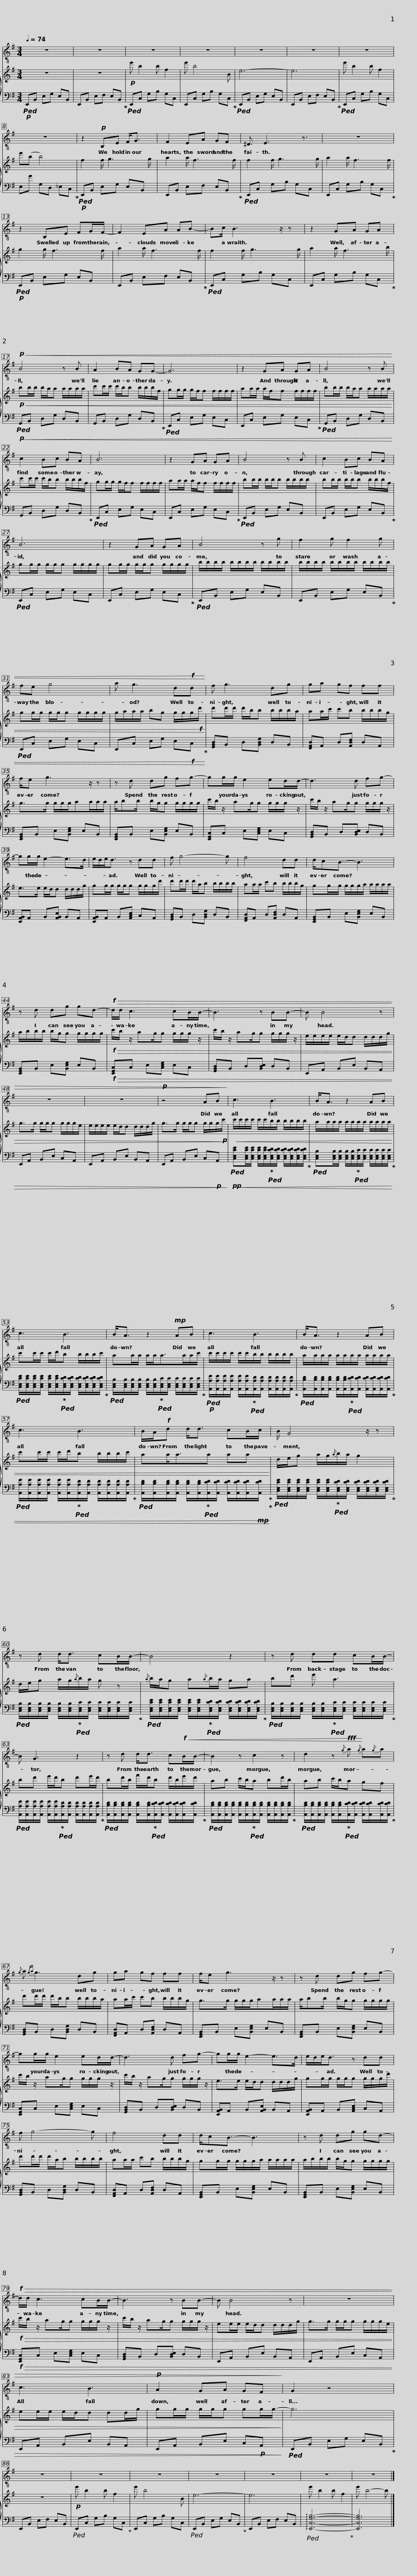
X:1
%%score 1 { 2 | 3 }
L:1/8
Q:1/4=74
M:3/4
I:linebreak $
K:G
V:1 treble-8
V:2 treble
V:3 bass
V:1
 z6 | z6 | z6 | z6 | z6 | %5
 z6 | z6 |$ z6 | z2!p! B,E F<G | F2 EA GF | %10
 ^D3/2 E3 z3/2 |$ z6 | z2 B,E FG/F/- | F2 EA AB- | Bc/ B3 z/ z |$ %15
 z2 GA GA |!p!!<(! B4 z B | A2 BA GG- | G6 |$ z2 GA GA | %20
 B4 z B | c2 Bc BA |$ B6 | z2 GA GA | B4 z B |$ %25
 c2 Bc BA | B6 | z2 GA GA |$ B4 z g | f2 g f2 g | %30
 fe g4 |$ a g3 d!f!d!<)! |$ f g3 dg | ga gf ff | f/e g3 z/ z |$ %35
 z d dg fg- | gg/g/ e2 ed/d/- | d3 d fg- |$ gg/g/ e2- e>d | e/d/e<d z dd | %40
 f g4- g |$ f4 dd | d/cB3/2- B3 | z d dg gd- |$!f!!>(! d/d/ c3 cB/B/- | %45
 B3 z BB- | B B4 z | z6 |$ z6 |!p! z4 AB!>)! | %50
 c3 B3 |$ B<A z2 AB | c3 B3 |$ B<A z2!mp! AB | c3 B3 |$ %55
 B<A z2 AB | c3 B3 |$ B/A/!f!d d<d cB/c/ | B/ G4 z/ z |$ z d d<d cB/B/- | %60
 B4 z2 |$ z d dd cB/B/- | B G3 z2 |$ z d d<d c!f!!<(!B/B/- | B2 z c2 z |$ %65
 d2 z!fff!{/g} a!<)!{/g} a{/g}a |{/g} a{/ga} g3 dg |$ ga gf ff | f/e g3 z/ z | z d dg fg- |$ %70
 gg/g/ e2 ed/d/- | d3 d fg- | gg/g/ e2- e>d |$ e/d/e<d z dd | f g4- g | %75
 f4 dd |$ d/cB3/2- B3 | z d dg gd- |!f!!>(! d/d/ c3 cB/B/- |$ B3 z BB- | %80
 B B4 z | z6 | c3 B3 |$!p! A2 GA GF!>)! | G2 z4 | %85
 z6 | z6 | z6 | z6 |$ z6 | %90
 z6 | z6 |] %92
V:2
 z6 | z6 |!p! e' b2 b f2 | e' b4 B | e6- | %5
 e6 | e' b2 b f2 |$ e'(b b4) | f2 f/ g3 g/ | a2 a/ f3 f/ | %10
 f2 f/ g3 g/ |$ a2 a/ f3 f/ | g2 g/ f3 f/ | a2 a/ f3 f/ | f2 f/ g3 g/ |$ %15
 a2 a/ f3 b/ |!p!!<(! bb/b/ b/a/a a/a/a/a/ | c'c'/c'/ c'/b/b b/b/b/f/ | gg/g/ g/f/f f/f/f/f/ |$ aa/a/ a/f/f f/f/f/f/ | %20
 bb/b/ b/a/a a/a/a/a/ | c'c'/c'/ c'/b/b b/b/b/f/ |$ gg/g/ g/f/f f/f/f/f/ | aa/a/ a/f/f f/f/f/f/ | bb/b/ b/b/b b/b/b/b/ |$ %25
 bb/b/ b/b/b b/b/b/f/ | gg/g/ g/g/g g/g/g/g/ | gg/g/ g/g/g g/g/g/g/ |$ b/b/b/b/ b/b/b/b/ b/b/b/b/ | b/b/b/b/ b/b/b/b/ b/b/b/b/ | %30
 gg/g/ g/g/g g/g/g/g/ |$ g/a/a/a/ bg g/g/g/!f!d'/!<)! |$ d'd'/d'/ d'/b/b b/b/b/a/ | aa/c'/ c'b b/b/b/g/ | g>g g/g/g/aa/a/a/ |$ %35
 a/bb/ b/g/g g/g/g/g/ | c'/b/ z/ ag/g g/g/g/ z/ | c'/b/ z/ ag/g g/g/g/ z/ |$ e>e e/d/d d/d/d/g/ | gg/g/ g/g/g g/g/g/d'/ | %40
 d'd'/d'/ d'/a/b b/b/b/b/ |$ aa/a/ c'b b/b/b/g/ | gg/g/ g/g/g/a/ a/a/a/a/ | a/b/b/b/ b/g/g g/g/g/g/ |$!f!!>(! c'/b/ z/ ag/g g/g/g/ z/ | %45
 c'/b/ z/ ag/g g/g/g/ z/ | e/e/e/e/ e/d/d d/d/d/g/ | g>g g/g/g g/g/g/e/ |$ e/e/e/e/ e/d/d d/d/d/g/ | g>g g/g/g g/g/g/!p!c'/!>)! | %50
!<(! c'/c'/c'/c'/ c'/c'/b/b/ b/b/b/b/ |$ a/a/a/a/ a/a/a/a/ a/a/a/a/ | c'c'/c'/ c'/d'/b b/b/b/c'/ |$ aa/a/ a/a<aa/a/c'/ | c'/c'/c'/c'/ c'/c'/b/b/ b/b/b/b/ |$ %55
 a/a/a/a/ a/a/a/a/ a/a/a/a/ | c'c'/c'/ c'/d'/b b/b/b/c'/ |$ aa<aa aa!<)! | d/e/g a/g/{/a}b/a/ g2 |$ d/e/g a/g/{/a}b/a/ g z | %60
{/a} b/a/g a{/a}b/a/ ga |$ bd' e' a3 | bd' e'/d'/b d'e'/d'/ |$ bd'/b/ f'/d'/b d'/b/e'/d'/ | ab c'/b/a bd'/b/ |$ %65
 ab c'/b/a gf | d'd'/d'/ d'/b/b b/b/b/a/ |$ aa/c'/ c'b b/b/b/g/ | g>g g/g/g/aa/a/a/ | a/bb/ b/g/g g/g/g/g/ |$ %70
 c'/b/ z/ ag/g g/g/g/ z/ | c'/b/ z/ ag/g g/g/g/ z/ | e>e e/d/d d/d/d/g/ |$ gg/g/ g/g/g g/g/g/d'/ | d'd'/d'/ d'/a/b b/b/b/b/ | %75
 aa/a/ c'b b/b/b/g/ |$ gg/g/ g/g/g/a/ a/a/a/a/ | a/b/b/b/ b/g/g g/g/g/g/ |!f!!>(! c'/b/ z/ ag/g g/g/g/ z/ |$ c'/b/ z/ ag/g g/g/g/ z/ | %80
 ee/e/ e/d/d d/d/d/g/ | g>g g/g/g g/g/g/e/ | ee/e/ e/d/d dd/g/ |$ gg/g/ g/g/g gg/g/-!>)! | g6 | %85
 z6 |!p! e' b2 b f2 | e' b4 B | e6- |$ e6 | %90
 e' b2 b f2 | e' b4- b |] %92
V:3
!p!!ped! E,,B,, E,G, E,B,, | E,,B,, E,F, E,B,,!ped-up! |!ped! E,,C, G,B, G,C, | E,,C, G,B, G,C,!ped-up! |!ped! E,,B,, E,G, E,B,, | %5
 E,,B,, E,F, E,B,,!ped-up! |!ped! E,,C, G,B, G,C, |$ E,G G,D, _E,C,!ped-up! |!p!!ped! E,,B,, E,G, E,B,, | E,,B,, E,F, E,B,,!ped-up! | %10
!ped! E,,C, G,B, G,C, |$ E,,C, G,B, G,C,!ped-up! |!p!!ped! E,,B,, E,G, E,B,, | E,,B,, E,F, E,B,,!ped-up! |!ped! E,,C, G,B, G,C, |$ %15
 E,,C, G,B, G,C,!ped-up! |!p!!ped!!<(! G,,B,, D,G, D,B,, | G,,B,, D,G, D,B,,!ped-up! |!ped! E,,C, E,G, E,C, |$ E,,C, E,G, E,C,!ped-up! | %20
!ped! G,,B,, D,G, D,B,, | G,,B,, D,G, D,B,,!ped-up! |$!ped! E,,C, E,G, E,C, | E,,C, E,G, E,C,!ped-up! |!ped! E,,B,, E,G, E,B,, |$ %25
 E,,B,, E,G, E,B,,!ped-up! |!ped! E,,C, E,G, E,C, | E,,C, E,G, E,C,!ped-up! |$!ped! E,,B,, E,G, E,B,, | E,,B,, E,G, E,B,,!ped-up! | %30
!ped! E,,C, E,G, E,C, |$ E,,C, E,G, E,!f!C,!<)!!ped-up! |$ [G,,B,,D,]B,, D,[B,,D,G,] D,B,, | [F,,A,,D,]A,, D,[A,,D,F,] D,A,, | [E,,G,,B,,]B,, E,[B,,E,G,] E,B,, |$ %35
 [E,,G,,B,,]B,, E,[B,,E,G,] E,B,, | [E,,G,,C,]C, E,[C,E,G,] E,C, | [G,,B,,D,]B,, D,[B,,D,E,] D,B,, |$ [E,,A,,B,,]A,, B,,[A,,B,,E,] B,,A,, | [E,,A,,B,,]A,, B,,[A,,C,E,] C,A,, | %40
 [G,,B,,D,]B,, D,[B,,D,G,] D,B,, |$ [F,,A,,D,]A,, D,[A,,D,F,] D,A,, | [E,,G,,B,,]B,, E,[B,,E,G,] E,B,, | [E,,G,,B,,]B,, E,[B,,E,G,] E,B,, |$!f!!>(! [E,,G,,C,]C, E,[C,E,G,] E,C, | %45
 [G,,B,,D,]B,, D,[B,,D,E,] D,B,, | E,,A,, B,,E, B,,A,, | E,,A,, B,,E, C,A,, |$ E,,A,, B,,E, B,,A,, | E,,A,, B,,E, C,!p!A,,!>)! | %50
!pp!!ped!!<(! [C,E,CE][C,E,CE]/[C,E,CE]/ [C,E,CE]/[C,E,CE]/!ped-up!!ped![C,E,CD]/[C,E,CD]/ [C,E,CD]/[C,E,CD]/[C,E,CD]/[C,E,CD]/!ped-up! |$!ped! [C,E,B,][C,E,B,]/[C,E,B,]/ [C,E,B,]/[C,E,B,]/!ped-up!!ped![C,E,C]/[C,E,C]/ [C,E,C]/[C,E,C]/[C,E,C]/[C,E,C]/!ped-up! |!ped! [C,E,CE]/[C,E,CE]/[C,E,CE]/[C,E,CE]/ [C,E,CE]/[C,E,CE]/!ped-up!!ped![C,E,CD]/[C,E,CD]/ [C,E,CD]/[C,E,CD]/[C,E,CD]/[C,E,CD]/!ped-up! |$!ped! [C,E,B,]/[C,E,B,]/[C,E,B,]/[C,E,B,]/ [C,E,B,]/[C,E,B,]/!ped-up!!ped![C,E,C]/[C,E,C]/ [C,E,C]/[C,E,C]/[C,E,C]/[C,E,C]/!ped-up! |!p!!ped! [A,,A,E]/[A,,A,E]/[A,,A,E]/[A,,A,E]/ [A,,A,E]/[A,,A,E]/!ped-up!!ped![A,,A,D]/[A,,A,D]/ [A,,A,D]/[A,,A,D]/[A,,A,D]/[A,,A,D]/!ped-up! |$ %55
!ped! [A,,B,D]/[A,,B,D]/[A,,B,D]/[A,,B,D]/ [A,,B,D]/[A,,B,D]/!ped-up!!ped![A,,CD]/[A,,CD]/ [A,,CD]/[A,,CD]/[A,,CD]/[A,,CD]/!ped-up! |!ped! [A,,A,E]/[A,,A,E]/[A,,A,E]/[A,,A,E]/ [A,,A,E]/[A,,A,E]/!ped-up!!ped![A,,A,D]/[A,,A,D]/ [A,,A,D]/[A,,A,D]/[A,,A,D]/[A,,A,D]/!ped-up! |$!ped! [A,,B,D]/[A,,B,D]/[A,,B,D]/[A,,B,D]/ [A,,B,D]/[A,,B,D]/!ped-up!!ped![A,,CD]/[A,,CD]/ [A,,CD]/[A,,CD]/[A,,CD]/!mp![A,,CD]/!ped-up!!<)!!ped-up! |!ped! [C,E,CE]/[C,E,CE]/[C,E,CE]/[C,E,CE]/ [C,E,CE]/[C,E,CE]/!ped-up!!ped![C,E,CD]/[C,E,CD]/ [C,E,CD]/[C,E,CD]/[C,E,CD]/[C,E,CD]/!ped-up! |$!ped! [C,E,B,]/[C,E,B,]/[C,E,B,]/[C,E,B,]/ [C,E,B,]/[C,E,B,]/!ped-up!!ped![C,E,C]/[C,E,C]/ [C,E,C]/[C,E,C]/[C,E,C]/[C,E,C]/!ped-up! | %60
!ped! [C,E,CE]/[C,E,CE]/[C,E,CE]/[C,E,CE]/ [C,E,CE]/[C,E,CE]/!ped-up!!ped![C,E,CD]/[C,E,CD]/ [C,E,CD]/[C,E,CD]/[C,E,CD]/[C,E,CD]/!ped-up! |$!ped! [C,E,B,]/[C,E,B,]/[C,E,B,]/[C,E,B,]/ [C,E,B,]/[C,E,B,]/!ped-up!!ped![C,E,C]/[C,E,C]/ [C,E,C]/[C,E,C]/[C,E,C]/[C,E,C]/!ped-up! |!ped! [A,,A,E]/[A,,A,E]/[A,,A,E]/[A,,A,E]/ [A,,A,E]/[A,,A,E]/!ped-up!!ped![A,,A,D]/[A,,A,D]/ [A,,A,D]/[A,,A,D]/[A,,A,D]/[A,,A,D]/!ped-up! |$!ped! [A,,B,D]/[A,,B,D]/[A,,B,D]/[A,,B,D]/ [A,,B,D]/[A,,B,D]/!ped-up!!ped![A,,CD]/[A,,CD]/ [A,,CD]/[A,,CD]/[A,,CD]/[A,,CD]/!ped-up! |!ped! [A,,B,D]/[A,,B,D]/[A,,B,D]/[A,,B,D]/ [A,,B,D]/[A,,B,D]/!ped-up!!ped![A,,B,D]/[A,,B,D]/ [A,,B,D]/[A,,B,D]/[A,,B,D]/[A,,B,D]/!ped-up! |$ %65
!ped! [A,,B,D]/[A,,B,D]/[A,,B,D]/[A,,B,D]/ [A,,B,D]/[A,,B,D]/!ped-up!!ped![A,,CD]/[A,,CD]/ [A,,CD]/[A,,CD]/[A,,CD]/[A,,CD]/!ped-up! | [G,,B,,D,]B,, D,[B,,D,G,] D,B,, |$ [F,,A,,D,]A,, D,[A,,D,F,] D,A,, | [E,,G,,B,,]B,, E,[B,,E,G,] E,B,, | [E,,G,,B,,]B,, E,[B,,E,G,] E,B,, |$ %70
 [E,,G,,C,]C, E,[C,E,G,] E,C, | [G,,B,,D,]B,, D,[B,,D,E,] D,B,, | [E,,A,,B,,]A,, B,,[A,,B,,E,] B,,A,, |$ [E,,A,,B,,]A,, B,,[A,,C,E,] C,A,, | [G,,B,,D,]B,, D,[B,,D,G,] D,B,, | %75
 [F,,A,,D,]A,, D,[A,,D,F,] D,A,, |$ [E,,G,,B,,]B,, E,[B,,E,G,] E,B,, | [E,,G,,B,,]B,, E,[B,,E,G,] E,B,, |!f!!>(! [E,,G,,C,]C, E,[C,E,G,] E,C, |$ [G,,B,,D,]B,, D,[B,,D,E,] D,B,, | %80
 E,,A,, B,,E, B,,A,, | E,,A,, B,,E, C,A,, | E,,A,, B,,E, B,,A,, |$ E,,A,, B,,E, C,!p!A,,!>)! |!ped! E,,B,, E,G, E,B,,!ped-up! | %85
 E,,B,, E,F, E,B,, |!ped! E,,C, G,B, G,C,!ped-up! | E,,C, G,B, G,C, |!ped! E,,B,, E,G, E,B,,!ped-up! |$ E,,B,, E,F, E,B,, | %90
!ped! !arpeggio![E,,C,G,B,]6-!ped-up! | [E,,C,G,B,]6 |] %92
